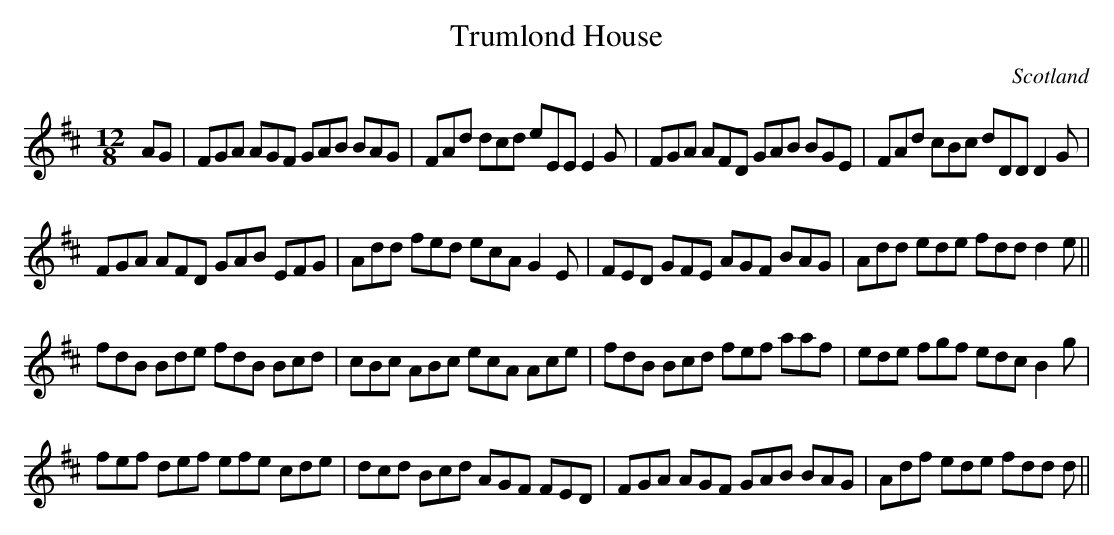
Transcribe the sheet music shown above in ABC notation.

X:1
T:Trumlond House
O:Scotland
M:12/8
K:D
AG |\
FGA AGF GAB BAG | FAd dcd eEE E2G | \
FGA AFD GAB BGE | FAd cBc dDD D2G |
FGA AFD GAB EFG | Add fed ecA G2E | \
FED GFE AGF BAG | Add ede fdd d2e ||
fdB Bde fdB Bcd | cBc ABc ecA Ace | \
fdB Bcd fef aaf | ede fgf edc B2g |
fef def efe cde | dcd Bcd AGF FED | \
FGA AGF GAB BAG | Adf ede fdd d||
